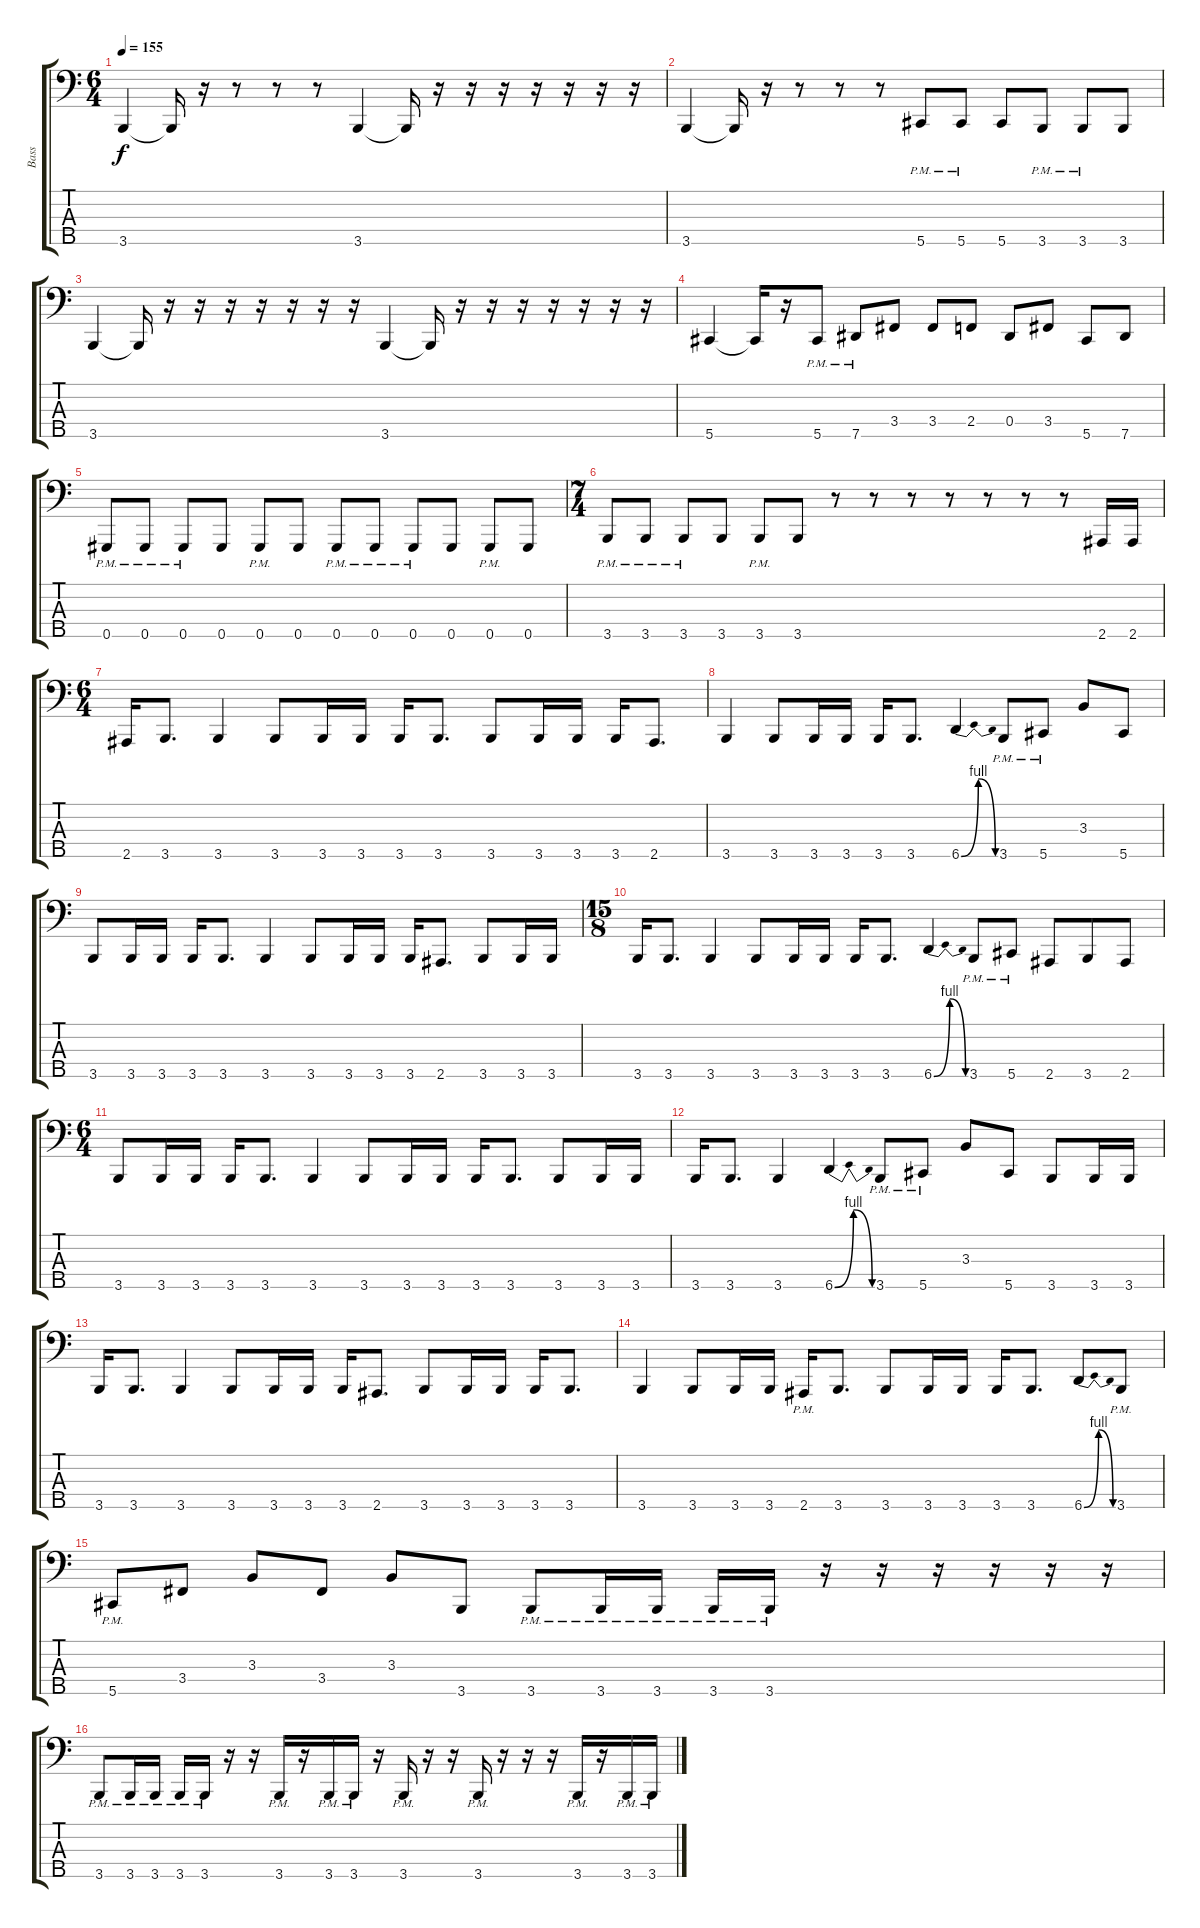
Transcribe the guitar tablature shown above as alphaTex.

\track ("Bass" "Bass") {instrument electricbasspick}
\staff {score tabs}
\tuning (Gb2 Db2 Ab1 Eb1 Ab0) {hide}
\ts (6 4)
\tempo 155
\clef f4
\ks c
3.5.4{dy f} 3.5{t}.16 r.16 r.8 r.8 r.8 3.5.4 3.5{t}.16 r.16 r.16 r.16 r.16 r.16 r.16 r.16 |
3.5.4 3.5{t}.16 r.16 r.8 r.8 r.8 5.5{pm}.8 5.5{pm}.8 5.5.8 3.5{pm}.8 3.5{pm}.8 3.5.8 |
3.5.4 3.5{t}.16 r.16 r.16 r.16 r.16 r.16 r.16 r.16 3.5.4 3.5{t}.16 r.16 r.16 r.16 r.16 r.16 r.16 r.16 |
5.5.4 5.5{t}.16 r.16 5.5{pm}.8 7.5{pm}.8 3.4.8 3.4.8 2.4.8 0.4.8 3.4.8 5.5.8 7.5.8 |
0.5{pm}.8 0.5{pm}.8 0.5{pm}.8 0.5.8 0.5{pm}.8 0.5.8 0.5{pm}.8 0.5{pm}.8 0.5{pm}.8 0.5.8 0.5{pm}.8 0.5.8 |
\ts (7 4)
3.5{pm}.8 3.5{pm}.8 3.5{pm}.8 3.5.8 3.5{pm}.8 3.5.8 r.8 r.8 r.8 r.8 r.8 r.8 r.8 2.5.16 2.5.16 |
\ts (6 4)
2.5.16 3.5.8{d} 3.5.4 3.5.8 3.5.16 3.5.16 3.5.16 3.5.8{d} 3.5.8 3.5.16 3.5.16 3.5.16 2.5.8{d} |
3.5.4 3.5.8 3.5.16 3.5.16 3.5.16 3.5.8{d} 6.5{be (bendrelease 0 0 25 4 25 4 45 0)}.4 3.5{pm}.8 5.5{pm}.8 3.3.8 5.5.8 |
3.5.8 3.5.16 3.5.16 3.5.16 3.5.8{d} 3.5.4 3.5.8 3.5.16 3.5.16 3.5.16 2.5.8{d} 3.5.8 3.5.16 3.5.16 |
\ts (15 8)
3.5.16 3.5.8{d} 3.5.4 3.5.8 3.5.16 3.5.16 3.5.16 3.5.8{d} 6.5{be (bendrelease 0 0 25 4 25 4 45 0)}.4 3.5{pm}.8 5.5{pm}.8 2.5.8 3.5.8 2.5.8 |
\ts (6 4)
3.5.8 3.5.16 3.5.16 3.5.16 3.5.8{d} 3.5.4 3.5.8 3.5.16 3.5.16 3.5.16 3.5.8{d} 3.5.8 3.5.16 3.5.16 |
3.5.16 3.5.8{d} 3.5.4 6.5{be (bendrelease 0 0 25 4 25 4 45 0)}.4 3.5{pm}.8 5.5{pm}.8 3.3.8 5.5.8 3.5.8 3.5.16 3.5.16 |
3.5.16 3.5.8{d} 3.5.4 3.5.8 3.5.16 3.5.16 3.5.16 2.5.8{d} 3.5.8 3.5.16 3.5.16 3.5.16 3.5.8{d} |
3.5.4 3.5.8 3.5.16 3.5.16 2.5{pm}.16 3.5.8{d} 3.5.8 3.5.16 3.5.16 3.5.16 3.5.8{d} 6.5{be (bendrelease 0 0 25 4 25 4 45 0)}.8 3.5{pm}.8 |
5.5{pm}.8 3.4.8 3.3.8 3.4.8 3.3.8 3.5.8 3.5{pm}.8 3.5{pm}.16 3.5{pm}.16 3.5{pm}.16 3.5{pm}.16 r.16 r.16 r.16 r.16 r.16 r.16 |
3.5{pm}.8 3.5{pm}.16 3.5{pm}.16 3.5{pm}.16 3.5{pm}.16 r.16 r.16 3.5{pm}.16 r.16 3.5{pm}.16 3.5{pm}.16 r.16 3.5{pm}.16 r.16 r.16 3.5{pm}.16 r.16 r.16 r.16 3.5{pm}.16 r.16 3.5{pm}.16 3.5{pm}.16
